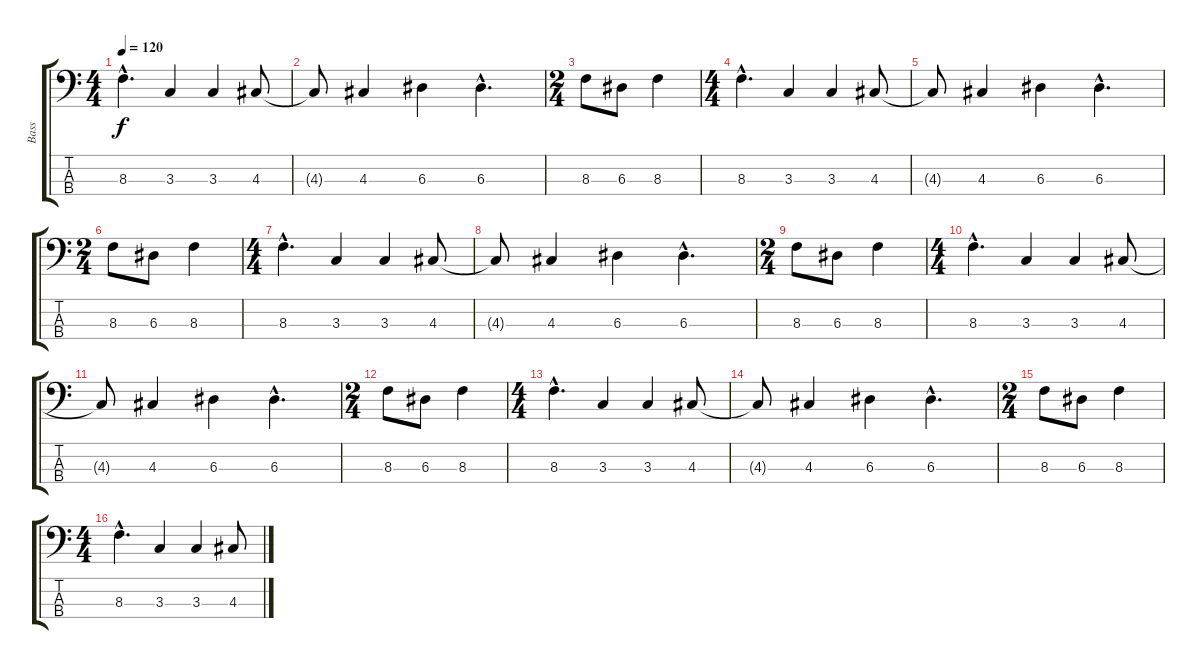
\track ("Bass" "Bass") {instrument electricbassfinger}
\staff {score tabs}
\tuning (G2 D2 A1 E1) {hide}
\ts (4 4)
\tempo 120
\clef f4
\ks c
8.3{hac}.4{d dy f} 3.3.4 3.3.4 4.3.8 |
4.3{t}.8 4.3.4 6.3.4 6.3{hac}.4{d} |
\ts (2 4)
8.3.8 6.3.8 8.3.4 |
\ts (4 4)
8.3{hac}.4{d} 3.3.4 3.3.4 4.3.8 |
4.3{t}.8 4.3.4 6.3.4 6.3{hac}.4{d} |
\ts (2 4)
8.3.8 6.3.8 8.3.4 |
\ts (4 4)
8.3{hac}.4{d} 3.3.4 3.3.4 4.3.8 |
4.3{t}.8 4.3.4 6.3.4 6.3{hac}.4{d} |
\ts (2 4)
8.3.8 6.3.8 8.3.4 |
\ts (4 4)
8.3{hac}.4{d} 3.3.4 3.3.4 4.3.8 |
4.3{t}.8 4.3.4 6.3.4 6.3{hac}.4{d} |
\ts (2 4)
8.3.8 6.3.8 8.3.4 |
\ts (4 4)
8.3{hac}.4{d} 3.3.4 3.3.4 4.3.8 |
4.3{t}.8 4.3.4 6.3.4 6.3{hac}.4{d} |
\ts (2 4)
8.3.8 6.3.8 8.3.4 |
\ts (4 4)
8.3{hac}.4{d} 3.3.4 3.3.4 4.3.8
